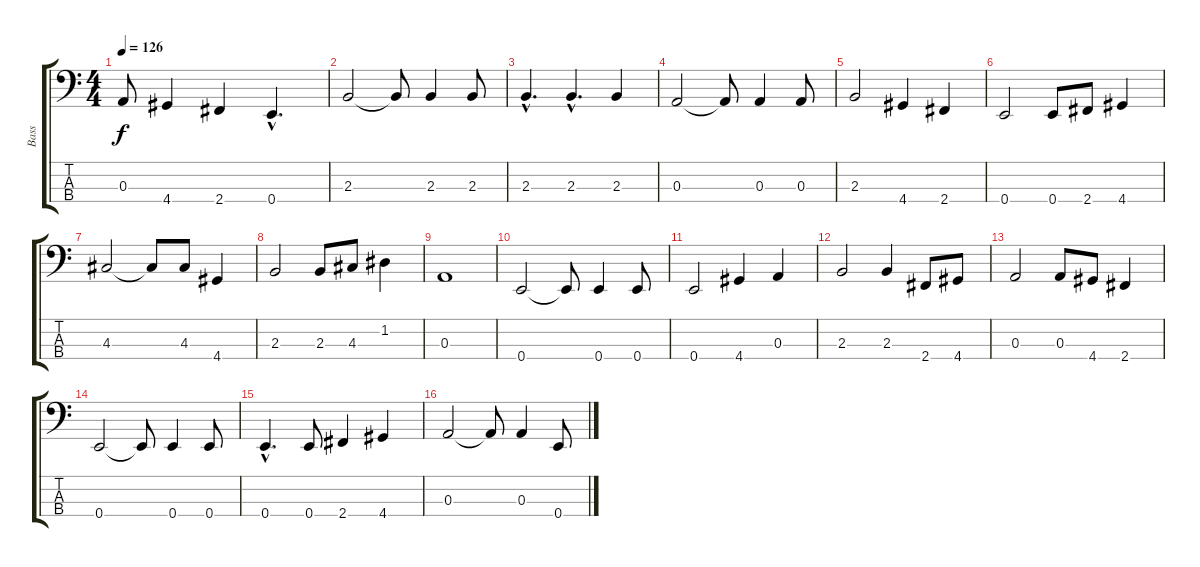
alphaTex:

\track ("Bass" "Bass") {instrument electricbassfinger}
\staff {score tabs}
\tuning (G2 D2 A1 E1) {hide}
\ts (4 4)
\tempo 126
\clef f4
\ks c
0.3.8{dy f} 4.4.4 2.4.4 0.4{hac}.4{d} |
2.3.2 2.3{t}.8 2.3.4 2.3.8 |
2.3{hac}.4{d} 2.3{hac}.4{d} 2.3.4 |
0.3.2 0.3{t}.8 0.3.4 0.3.8 |
2.3.2 4.4.4 2.4.4 |
0.4.2 0.4.8 2.4.8 4.4.4 |
4.3.2 4.3{t}.8 4.3.8 4.4.4 |
2.3.2 2.3.8 4.3.8 1.2.4 |
0.3.1 |
0.4.2 0.4{t}.8 0.4.4 0.4.8 |
0.4.2 4.4.4 0.3.4 |
2.3.2 2.3.4 2.4.8 4.4.8 |
0.3.2 0.3.8 4.4.8 2.4.4 |
0.4.2 0.4{t}.8 0.4.4 0.4.8 |
0.4{hac}.4{d} 0.4.8 2.4.4 4.4.4 |
0.3.2 0.3{t}.8 0.3.4 0.4.8
